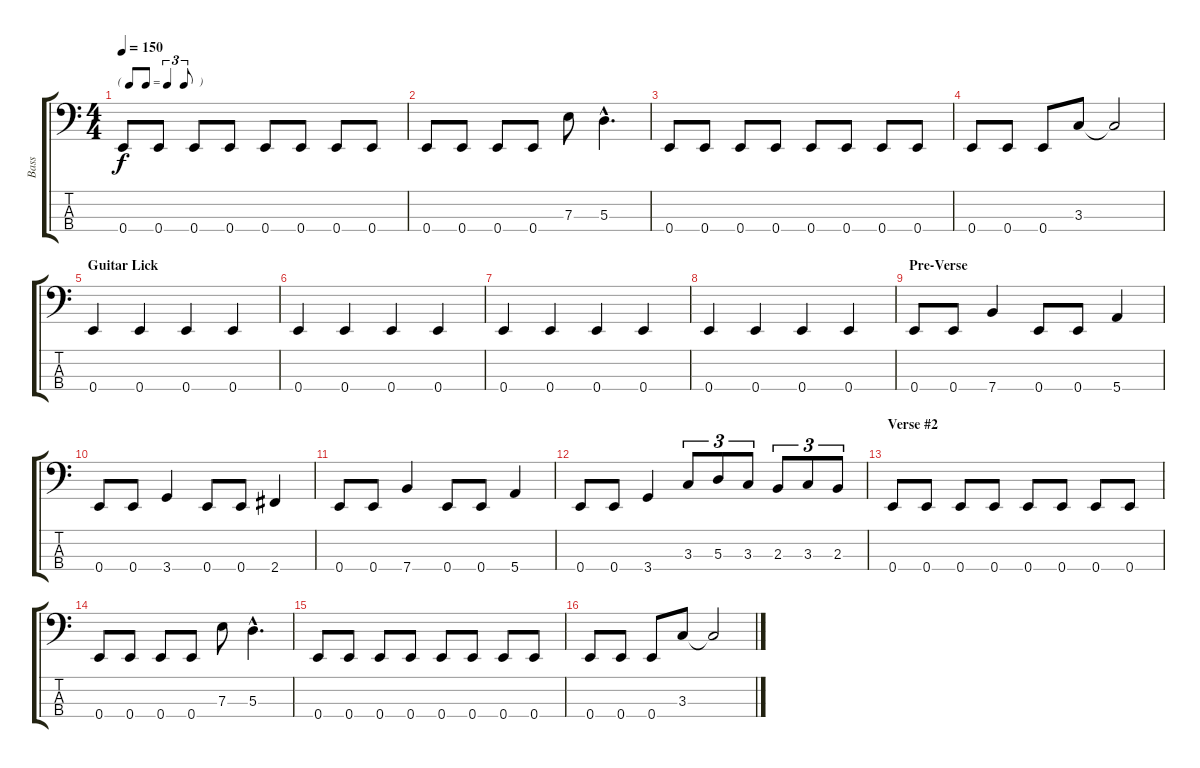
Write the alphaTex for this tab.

\track ("Bass" "Bass") {instrument electricbasspick}
\staff {score tabs}
\tuning (G2 D2 A1 E1) {hide}
\ts (4 4)
\tf triplet8th
\tempo 150
\clef f4
\ks c
0.4.8{dy f} 0.4.8 0.4.8 0.4.8 0.4.8 0.4.8 0.4.8 0.4.8 |
0.4.8 0.4.8 0.4.8 0.4.8 7.3.8 5.3{hac}.4{d} |
0.4.8 0.4.8 0.4.8 0.4.8 0.4.8 0.4.8 0.4.8 0.4.8 |
0.4.8 0.4.8 0.4.8 3.3.8 3.3{t}.2 |
\section ("" "Guitar Lick")
0.4.4 0.4.4 0.4.4 0.4.4 |
0.4.4 0.4.4 0.4.4 0.4.4 |
0.4.4 0.4.4 0.4.4 0.4.4 |
0.4.4 0.4.4 0.4.4 0.4.4 |
\section ("" "Pre-Verse")
0.4.8 0.4.8 7.4.4 0.4.8 0.4.8 5.4.4 |
0.4.8 0.4.8 3.4.4 0.4.8 0.4.8 2.4.4 |
0.4.8 0.4.8 7.4.4 0.4.8 0.4.8 5.4.4 |
0.4.8 0.4.8 3.4.4 3.3.8{tu (3 2)} 5.3.8{tu (3 2)} 3.3.8{tu (3 2)} 2.3.8{tu (3 2)} 3.3.8{tu (3 2)} 2.3.8{tu (3 2)} |
\section ("" "Verse #2")
0.4.8 0.4.8 0.4.8 0.4.8 0.4.8 0.4.8 0.4.8 0.4.8 |
0.4.8 0.4.8 0.4.8 0.4.8 7.3.8 5.3{hac}.4{d} |
0.4.8 0.4.8 0.4.8 0.4.8 0.4.8 0.4.8 0.4.8 0.4.8 |
0.4.8 0.4.8 0.4.8 3.3.8 3.3{t}.2
